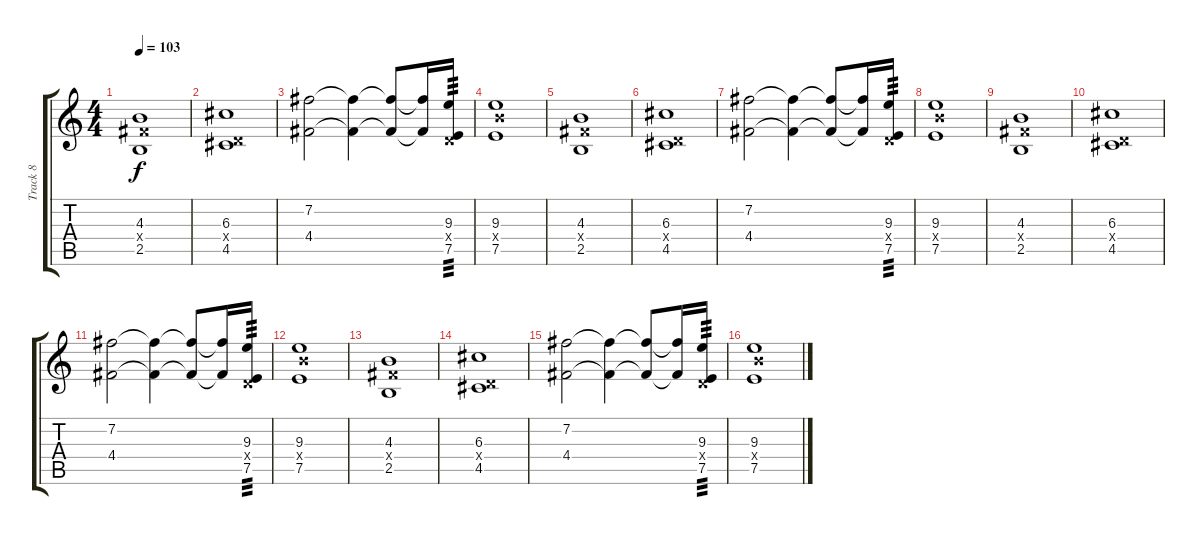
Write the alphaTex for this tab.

\track ("Track 8" "Track 8") {instrument overdrivenguitar}
\staff {score tabs}
\tuning (E4 B3 G3 D3 A2 E2) {hide}
\ts (4 4)
\tempo 103
\clef g2
\ks c
(4.3 4.4{x} 2.5).1{dy f} |
(6.3 0.4{x} 4.5).1 |
(7.2 4.4).2 (7.2{t} 4.4{t}).4 (7.2{t} 4.4{t}).8 (7.2{t} 4.4{t}).16 (9.3 0.4{x} 7.5).16{tp 3} |
(9.3 9.4{x} 7.5).1 |
(4.3 4.4{x} 2.5).1 |
(6.3 0.4{x} 4.5).1 |
(7.2 4.4).2 (7.2{t} 4.4{t}).4 (7.2{t} 4.4{t}).8 (7.2{t} 4.4{t}).16 (9.3 0.4{x} 7.5).16{tp 3} |
(9.3 9.4{x} 7.5).1 |
(4.3 4.4{x} 2.5).1 |
(6.3 0.4{x} 4.5).1 |
(7.2 4.4).2 (7.2{t} 4.4{t}).4 (7.2{t} 4.4{t}).8 (7.2{t} 4.4{t}).16 (9.3 0.4{x} 7.5).16{tp 3} |
(9.3 9.4{x} 7.5).1 |
(4.3 4.4{x} 2.5).1 |
(6.3 0.4{x} 4.5).1 |
(7.2 4.4).2 (7.2{t} 4.4{t}).4 (7.2{t} 4.4{t}).8 (7.2{t} 4.4{t}).16 (9.3 0.4{x} 7.5).16{tp 3} |
(9.3 9.4{x} 7.5).1
